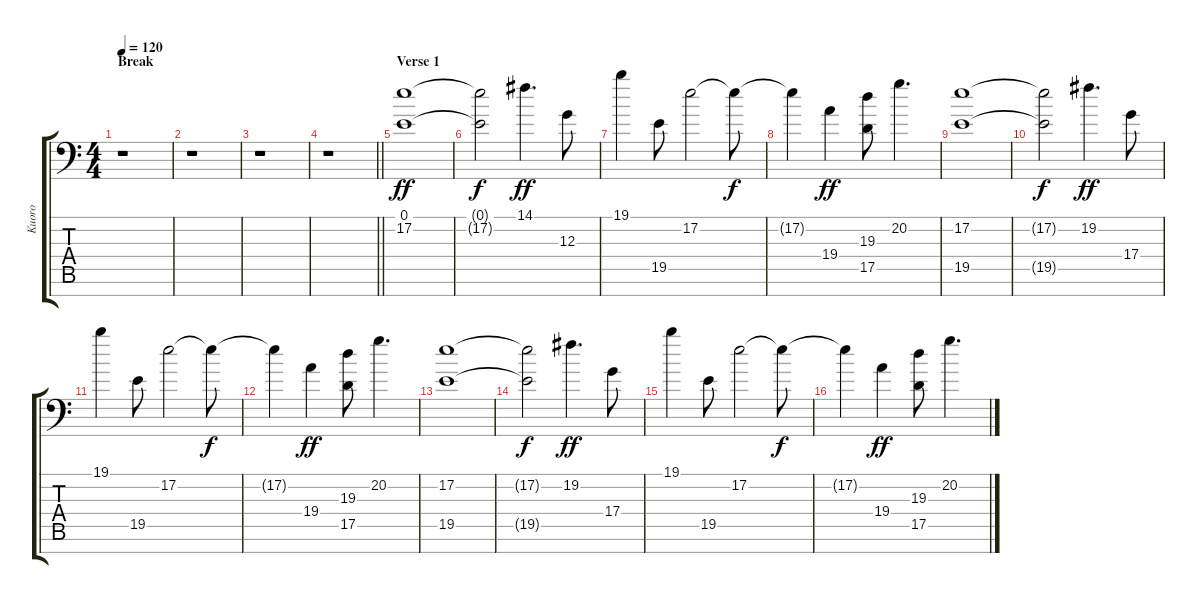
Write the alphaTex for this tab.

\track ("Kuoro" "Kuoro") {instrument synthvoice}
\staff {score tabs}
\tuning (E4 B3 G3 D3 A2 E2 C-1) {hide}
\ts (4 4)
\section ("" "Break")
\tempo 120
\clef f4
\ks c
r.1{dy ff} |
r.1 |
r.1 |
\barLineRight lightlight
r.1 |
\section ("" "Verse 1")
(0.1 17.2).1 |
(0.1{t} 17.2{t}).2{dy f} 14.1.4{d dy ff} 12.3.8 |
19.1.4 19.5.8 17.2.2 17.2{t}.8{dy f} |
17.2{t}.4 19.4.4{dy ff} (19.3 17.5).8 20.2.4{d} |
(17.2 19.5).1 |
(17.2{t} 19.5{t}).2{dy f} 19.2.4{d dy ff} 17.4.8 |
19.1.4 19.5.8 17.2.2 17.2{t}.8{dy f} |
17.2{t}.4 19.4.4{dy ff} (19.3 17.5).8 20.2.4{d} |
(17.2 19.5).1 |
(17.2{t} 19.5{t}).2{dy f} 19.2.4{d dy ff} 17.4.8 |
19.1.4 19.5.8 17.2.2 17.2{t}.8{dy f} |
17.2{t}.4 19.4.4{dy ff} (19.3 17.5).8 20.2.4{d}
